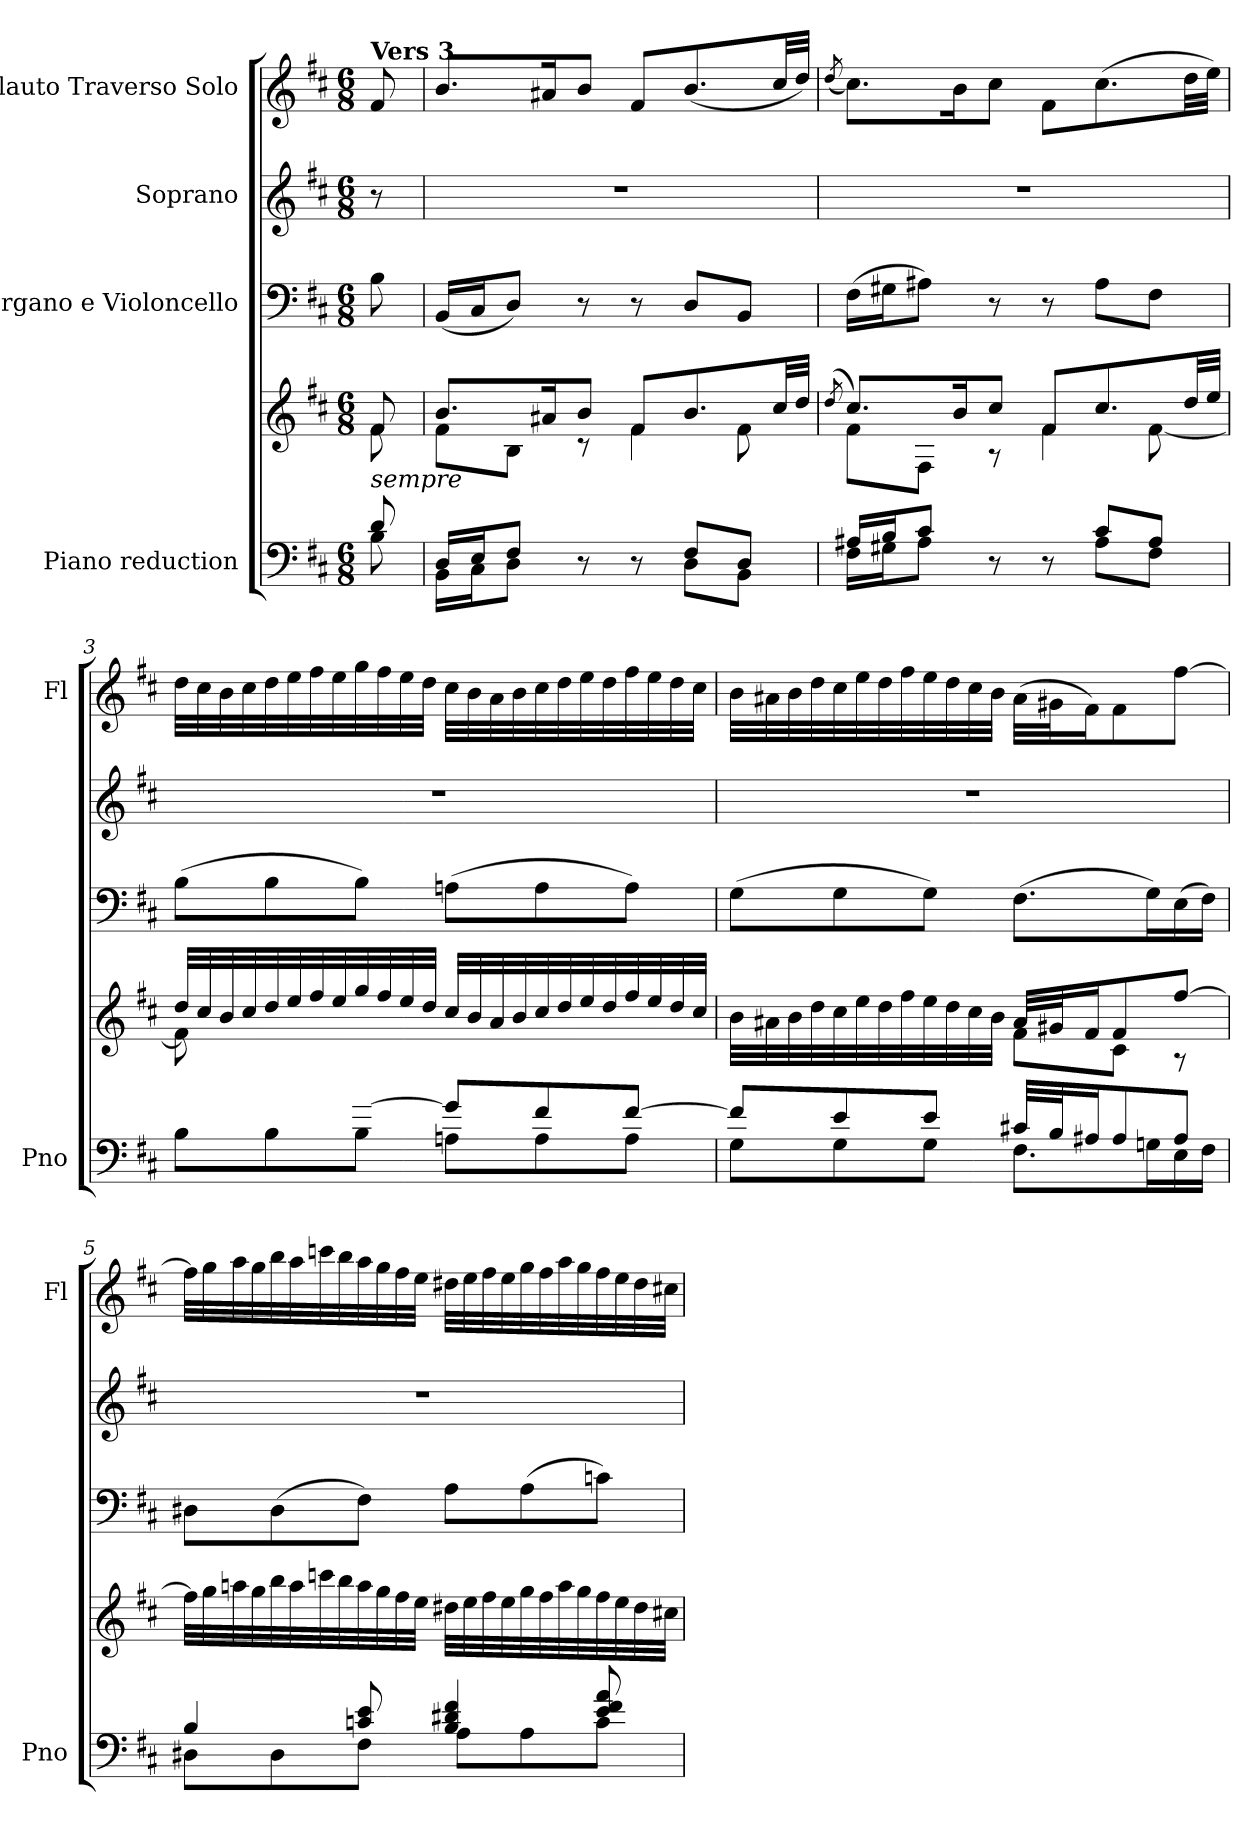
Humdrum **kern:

**kern	**kern	**kern	**kern	**kern
*part4	*part4	*part3	*part2	*part1
*staff5	*staff4	*staff3	*staff2	*staff1
*I"Piano reduction	*	*I"Organo e Violoncello	*I"Soprano	*I"Flauto Traverso Solo
*I'Pno	*	*	*	*I'Fl
*stria5	*stria5	*	*	*
*clefF4	*clefG2	*clefF4	*clefG2	*clefG2
*k[f#c#]	*k[f#c#]	*k[f#c#]	*k[f#c#]	*k[f#c#]
*M6/8	*M6/8	*M6/8	*M6/8	*M6/8
=	=	=	=	=
*^	*^	*	*	*
!	!	!	!	!	!	!LO:TX:a:B:t=Vers 3
!	!	!LO:TX:b:i:t=sempre	!	!	!	!
8d/	8B\	8f#/	8f#\	8B\	8r	8f#/
=1	=1	=1	=1	=1	=1	=1
16D/LL	16BB\LL	8.b/L	8f#\L	(16BB/LL	2.r	8.b/L
16E/J	16C#\J	.	.	16C#/J	.	.
8F#/J	8D\J	.	8B\J	8D/J)	.	.
.	.	16a#X/K	.	.	.	16a#X/K
8r	8ryy	8b/J	8r	8r	.	8b/J
8r	8ryy	8f#/L	4f#\	8r	.	8f#/L
8F#/L	8D\L	8.b/	.	8D/L	.	(8.b/
8D/J	8BB\J	.	8f#\	8BB/J	.	.
.	.	32cc#/LL	.	.	.	32cc#/LL
.	.	32dd/JJJ	.	.	.	32dd/JJJ)
=2	=2	=2	=2	=2	=2	=2
.	.	(8qdd/	.	.	.	(8qdd/
16A#X/LL	16F#\LL	8.cc#/L)	8f#\L	(16F#\LL	2.r	8.cc#\L)
16B/J	16G#X\J	.	.	16G#X\J	.	.
8c#/J	8A#\J	.	8F#\J	8A#X\J)	.	.
.	.	16b/K	.	.	.	16b\K
8r	8ryy	8cc#/J	8r	8r	.	8cc#\J
8r	8ryy	8f#/L	4f#\	8r	.	8f#\L
8c#/L	8A#\L	8.cc#/	.	8A#\L	.	(8.cc#\
8A#/J	8F#\J	.	[8f#\	8F#\J	.	.
.	.	32dd/LL	.	.	.	32dd\LL
.	.	32ee/JJJ	.	.	.	32ee\JJJ)
=3	=3	=3	=3	=3	=3	=3
8ryy	8B\L	32dd/LLL	8f#\L]	(8B\L	2.r	32dd\LLL
.	.	32cc#/	.	.	.	32cc#\
.	.	32b/	.	.	.	32b\
.	.	32cc#/	.	.	.	32cc#\
8B/	8B\	32dd/	2ryy	8B\	.	32dd\
.	.	32ee/	.	.	.	32ee\
.	.	32ff#/	.	.	.	32ff#\
.	.	32ee/	.	.	.	32ee\
[8gn/J	8B\J	32gg/	.	8B\J)	.	32gg\
.	.	32ff#/	.	.	.	32ff#\
.	.	32ee/	.	.	.	32ee\
.	.	32dd/JJJ	.	.	.	32dd\JJJ
8g/L]	8An\L	32cc#/LLL	.	(8An\L	.	32cc#\LLL
.	.	32b/	.	.	.	32b\
.	.	32a/	.	.	.	32a\
.	.	32b/	.	.	.	32b\
8f#/	8A\	32cc#/	.	8A\	.	32cc#\
.	.	32dd/	.	.	.	32dd\
.	.	32ee/	.	.	.	32ee\
.	.	32dd/	.	.	.	32dd\
[8f#/J	8A\J	32ff#/	8ryy	8A\J)	.	32ff#\
.	.	32ee/	.	.	.	32ee\
.	.	32dd/	.	.	.	32dd\
.	.	32cc#/JJJ	.	.	.	32cc#\JJJ
!!LO:LB:g=z
=4	=4	=4	=4	=4	=4	=4
8f#/L]	8G\L	32b\LLL	4.ryy	(8G\L	2.r	32b\LLL
.	.	32a#X\	.	.	.	32a#X\
.	.	32b\	.	.	.	32b\
.	.	32dd\	.	.	.	32dd\
8e/	8G\	32cc#\	.	8G\	.	32cc#\
.	.	32ee\	.	.	.	32ee\
.	.	32dd\	.	.	.	32dd\
.	.	32ff#\	.	.	.	32ff#\
8e/J	8G\J	32ee\	.	8G\J)	.	32ee\
.	.	32dd\	.	.	.	32dd\
.	.	32cc#\	.	.	.	32cc#\
.	.	32b\JJJ	.	.	.	32b\JJJ
32c#X/LLL	8.F#\L	32a#/LLL	8f#\L	(8.F#\L	.	(32a#\LLL
32B/J	.	32g#X/J	.	.	.	32g#X\J
16A#X/J	.	16f#/J	.	.	.	16f#\J)
8A#/	.	8f#/	8c#\J	.	.	8f#\
.	16Gn\L	.	.	16G\L)	.	.
8A#/J	16E\	[8ff#/J	8r	(16E\	.	[8ff#\J
.	16F#\JJ	.	.	16F#\JJ)	.	.
*	*	*v	*v	*	*	*
=5	=5	=5	=5	=5	=5
4B/	8D#X\L	32ff#\LLL]	8D#X\L	2.r	32ff#\LLL]
.	.	32gg\	.	.	32gg\
.	.	32aan\	.	.	32aa\
.	.	32gg\	.	.	32gg\
.	8D#\	32bb\	(8D#\	.	32bb\
.	.	32aa\	.	.	32aa\
.	.	32cccn\	.	.	32cccn\
.	.	32bb\	.	.	32bb\
8cn/ 8e/	8F#\J	32aa\	8F#\J)	.	32aa\
.	.	32gg\	.	.	32gg\
.	.	32ff#\	.	.	32ff#\
.	.	32ee\JJJ	.	.	32ee\JJJ
4B/ 4d#X/ 4f#/	8A\L	32dd#X\LLL	8A\L	.	32dd#X\LLL
.	.	32ee\	.	.	32ee\
.	.	32ff#\	.	.	32ff#\
.	.	32ee\	.	.	32ee\
.	8A\	32gg\	(8A\	.	32gg\
.	.	32ff#\	.	.	32ff#\
.	.	32aa\	.	.	32aa\
.	.	32gg\	.	.	32gg\
8e/ 8f#/ 8a/	8c\J	32ff#\	8cn\J)	.	32ff#\
.	.	32ee\	.	.	32ee\
.	.	32dd#\	.	.	32dd#\
.	.	32cc#X\JJJ	.	.	32cc#X\JJJ
*v	*v	*	*	*	*
=	=	=	=	=
*-	*-	*-	*-	*-
